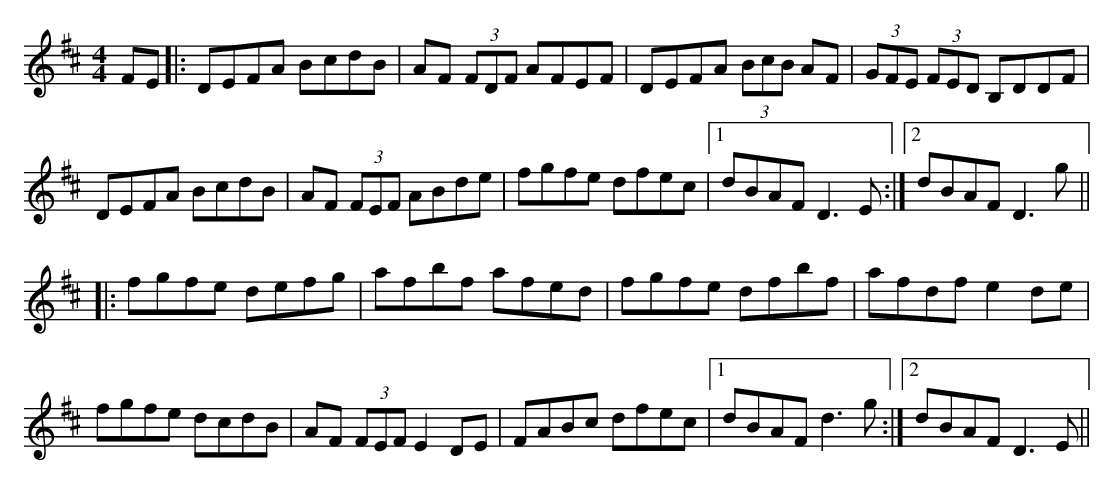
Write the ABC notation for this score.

X:1
M:4/4
K:D
FE|:DEFA BcdB|AF (3FDF AFEF|DEFA (3BcB AF|(3GFE (3FED B,DDF|
DEFA BcdB|AF (3FEF ABde|fgfe dfec|1 dBAF D3 E:|2 dBAF D3 g||
|:fgfe defg|afbf afed|fgfe dfbf|afdf e2 de|
fgfe dcdB|AF (3FEF E2 DE|FABc dfec|1 dBAF d3 g:|2 dBAF D3 E||
